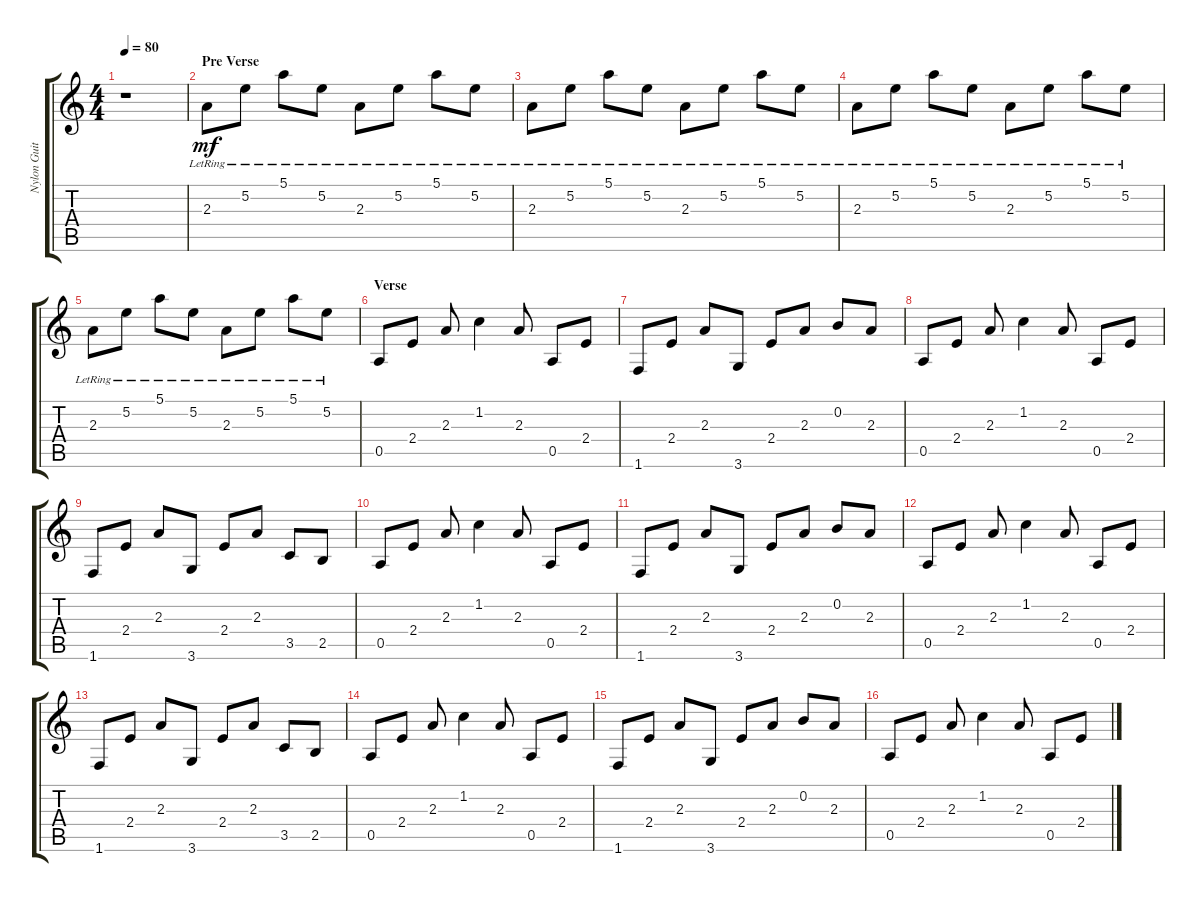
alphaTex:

\track ("Nylon Guitar" "Nylon Guit") {instrument acousticguitarsteel}
\staff {score tabs}
\tuning (E4 B3 G3 D3 A2 E2) {hide}
\ts (4 4)
\tempo 80
\clef g2
\ks c
r.1{dy mf} |
\section ("" "Pre Verse")
2.3{lr}.8 5.2{lr}.8 5.1{lr}.8 5.2{lr}.8 2.3{lr}.8 5.2{lr}.8 5.1{lr}.8 5.2{lr}.8 |
2.3{lr}.8 5.2{lr}.8 5.1{lr}.8 5.2{lr}.8 2.3{lr}.8 5.2{lr}.8 5.1{lr}.8 5.2{lr}.8 |
2.3{lr}.8 5.2{lr}.8 5.1{lr}.8 5.2{lr}.8 2.3{lr}.8 5.2{lr}.8 5.1{lr}.8 5.2{lr}.8 |
2.3{lr}.8 5.2{lr}.8 5.1{lr}.8 5.2{lr}.8 2.3{lr}.8 5.2{lr}.8 5.1{lr}.8 5.2{lr}.8 |
\section ("" "Verse")
0.5.8 2.4.8 2.3.8 1.2.4 2.3.8 0.5.8 2.4.8 |
1.6.8 2.4.8 2.3.8 3.6.8 2.4.8 2.3.8 0.2.8 2.3.8 |
0.5.8 2.4.8 2.3.8 1.2.4 2.3.8 0.5.8 2.4.8 |
1.6.8 2.4.8 2.3.8 3.6.8 2.4.8 2.3.8 3.5.8 2.5.8 |
0.5.8 2.4.8 2.3.8 1.2.4 2.3.8 0.5.8 2.4.8 |
1.6.8 2.4.8 2.3.8 3.6.8 2.4.8 2.3.8 0.2.8 2.3.8 |
0.5.8 2.4.8 2.3.8 1.2.4 2.3.8 0.5.8 2.4.8 |
1.6.8 2.4.8 2.3.8 3.6.8 2.4.8 2.3.8 3.5.8 2.5.8 |
0.5.8 2.4.8 2.3.8 1.2.4 2.3.8 0.5.8 2.4.8 |
1.6.8 2.4.8 2.3.8 3.6.8 2.4.8 2.3.8 0.2.8 2.3.8 |
0.5.8 2.4.8 2.3.8 1.2.4 2.3.8 0.5.8 2.4.8
